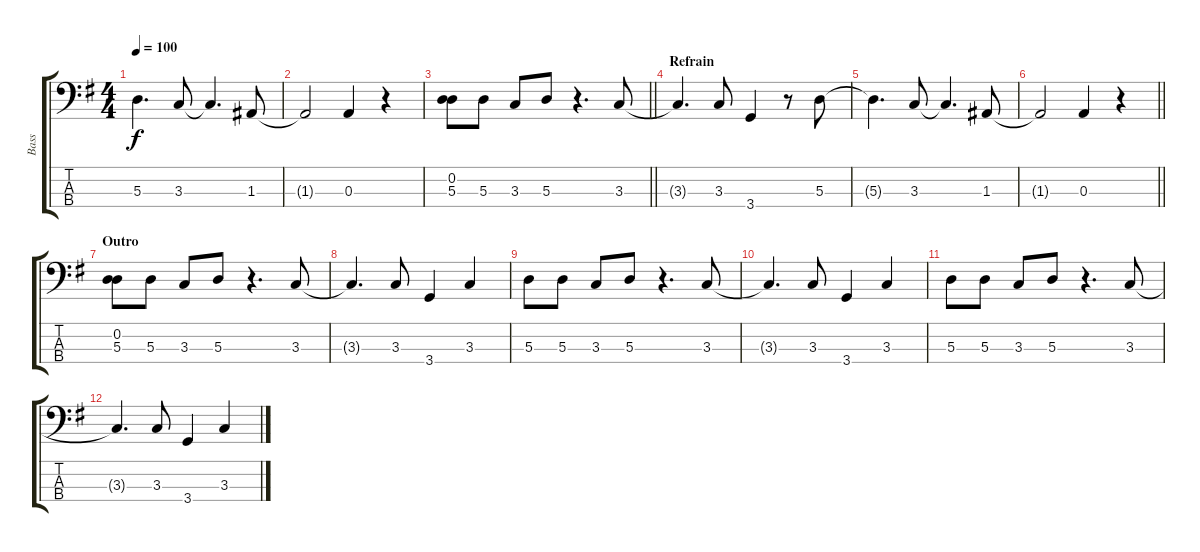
\track ("Bass" "Bass") {instrument electricbassfinger}
\staff {score tabs}
\tuning (G2 D2 A1 E1) {hide}
\ts (4 4)
\tempo 100
\clef f4
\ks eminor
5.3{t}.4{d dy f} 3.3.8 3.3{t}.4{d} 1.3.8 |
1.3{t}.2 0.3.4 r.4 |
\barLineRight lightlight
(0.2 5.3).8{volume 13} 5.3.8 3.3.8 5.3.8 r.4{d} 3.3.8 |
\section ("" "Refrain")
3.3{t}.4{d} 3.3.8 3.4.4 r.8 5.3.8 |
5.3{t}.4{d} 3.3.8 3.3{t}.4{d} 1.3.8 |
\barLineRight lightlight
1.3{t}.2 0.3.4 r.4 |
\section ("" "Outro")
(0.2 5.3).8 5.3.8 3.3.8 5.3.8 r.4{d} 3.3.8 |
3.3{t}.4{d} 3.3.8 3.4.4 3.3.4 |
5.3.8 5.3.8 3.3.8 5.3.8 r.4{d} 3.3.8 |
3.3{t}.4{d} 3.3.8 3.4.4 3.3.4 |
5.3.8 5.3.8 3.3.8 5.3.8 r.4{d} 3.3.8 |
3.3{t}.4{d} 3.3.8 3.4.4 3.3.4
